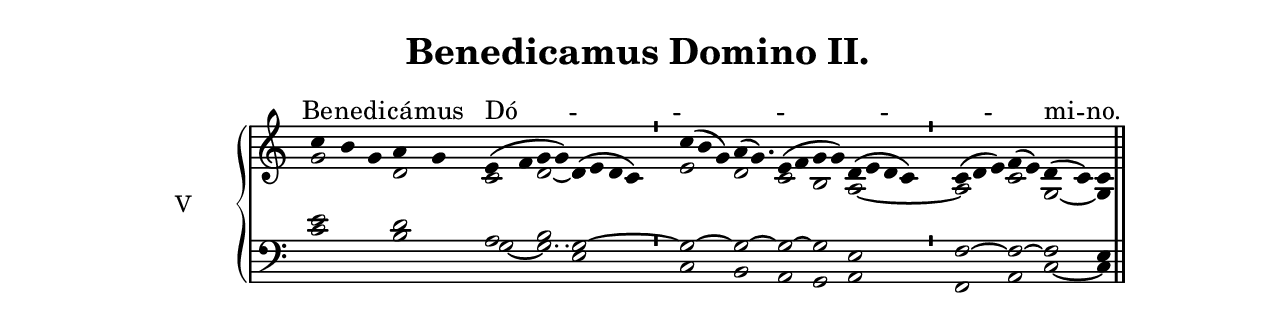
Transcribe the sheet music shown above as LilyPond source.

\version "2.18"
\include "gregorian.ly"
\include "noh2.ily"

%Page reference: page v.17
%(volume.page)

global = {
 \key c \major
 \cadenzaOn 
 \override Glissando #'thickness = #2.0
}

\header {
  title = \markup \center-column {"Benedicamus Domino II." \vspace #1 }
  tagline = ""
  composer = ""
}

\paper {
 #(include-special-characters)
  oddHeaderMarkup = \markup \fill-line {
    \line {}
    \center-column {
      \on-the-fly #first-page     " "
      \on-the-fly #not-first-page "Benedicamus Domino"
    }
    \line { \on-the-fly #print-page-number-check-first \fromproperty #'page:page-number-string }
  }
  evenHeaderMarkup = \markup \fill-line {
    \line { \on-the-fly #print-page-number-check-first \fromproperty #'page:page-number-string }
    \center-column { "Benedicamus Domino" }
    \line {}
  }
}

chantText = \lyricmode {
Be -- ne -- di -- cá -- mus Dó -- _ _ _ _ _ _ _ mi -- no. }

chantMusic = {
\tieDown   c''4 b'4 g'4 a'4 g'4 e'4 ( f'4 g'4 g'4) d'4 ( e'4 d'4 c'4) \divisioMinima
 c''4 ( b'4 g'4) a'4 ( g'4.) e'4 ( f'4 g'4 g'4) d'4 ( e'4 d'4 c'4) \divisioMinima
 c'4 ( d'4 e'4) f'4 ( e'4) d'4 ( c'4) c'4 \finalis

}

altoMusic = {
g'2*3/2 d'2 c'2 d'2 ~ d'4 r2*3/2 \divisioMinima
e'2*3/2 d'2*5/4 c'2 b2 a2*4/2 ~ \divisioMinima
a2*3/2 c'2 g2 ~ g4 \finalis
}

tenorMusic = {
e'2*3/2 d'2 a2 b2 g2*4/2 ~ \divisioMinima
g2*3/2 ~ g2*5/4 ~ g2 ~ g2 e2*4/2 \divisioMinima
f2*3/2 ~ f2 ~ f2 e4 \finalis
}

bassMusic = {
c'2*3/2 b2 g2 ~ g2 e2*4/2 \divisioMinima
c2*3/2 b,2*5/4 a,2 g,2 a,2*4/2 \divisioMinima
f,2*3/2 a,2 c2 ~ c4 \finalis
}

voiceLines = {
\voiceLineStyle


s2*7/2
\allowVoiceLineBreak
\voiceLine "down" "down" g2*2/2 g2*1/2


}

\score{
  <<
    \new GrandStaff <<
      \set GrandStaff.autoBeaming = ##f
      \set GrandStaff.instrumentName = \markup \center-column {
        "V"
      }
      \new Staff = up <<
        \new Voice = "chant" {
          \voiceOne \global \chantMusic
        }
        \new Voice {
          \voiceTwo \global \altoMusic
        }
      >>

      \new Staff = down <<
        \clef bass
        \new Voice {
          \voiceOne \global \tenorMusic
        }
        \new Voice {
          \voiceTwo \global \bassMusic
        }
	\new Voice {
        \voiceThree \global \voiceLines
        }
      >>
    >>
    \new Lyrics \lyricsto chant {
      \chantText
    }
  >>
  \layout{
  }
  \midi{
    \tempo 4 = 125
  }
}
